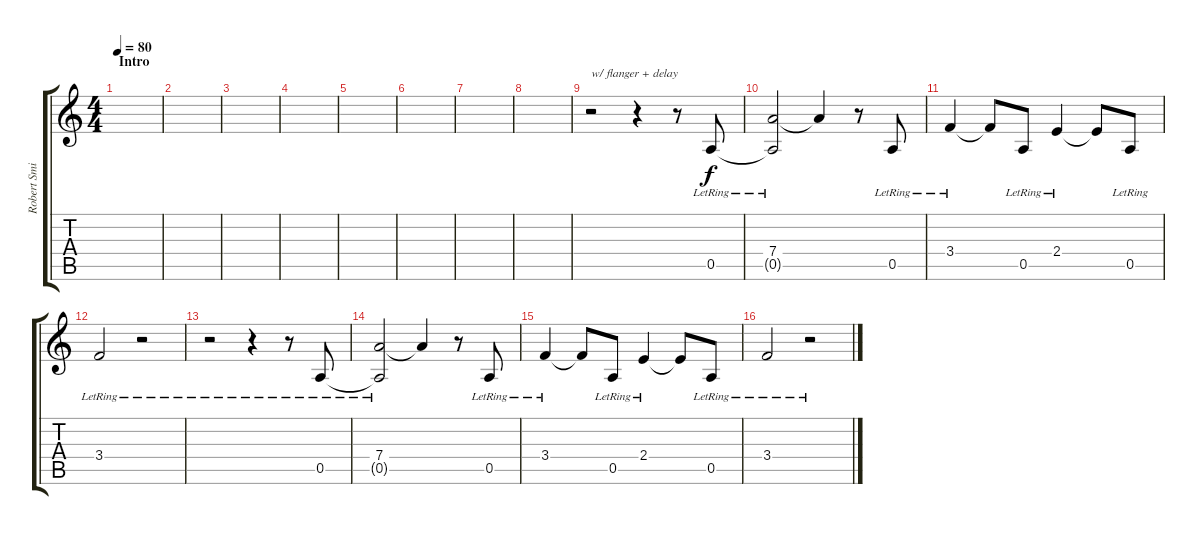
\track ("Robert Smith (guitar 1)" "Robert Smi") {instrument electricguitarclean}
\staff {score tabs}
\tuning (E4 B3 G3 D3 A2 E2) {hide}
\ts (4 4)
\section ("" "Intro")
\tempo 80
\tempo 104
\tempo 80
\clef g2
\ks c
|
|
|
|
|
|
|
|
r.2{txt "w/ flanger + delay"} r.4 r.8 0.5{lr}.8 |
(7.4{lr} 0.5{t}).2 7.4{t}.4 r.8 0.5{lr}.8 |
3.4{lr}.4 3.4{t}.8 0.5{lr}.8 2.4{lr}.4 2.4{t}.8 0.5{lr}.8 |
3.4{lr}.2 r.2 |
r.2 r.4 r.8 0.5{lr}.8 |
(7.4{lr} 0.5{t}).2 7.4{t}.4 r.8 0.5{lr}.8 |
3.4{lr}.4 3.4{t}.8 0.5{lr}.8 2.4{lr}.4 2.4{t}.8 0.5{lr}.8 |
3.4{lr}.2 r.2
